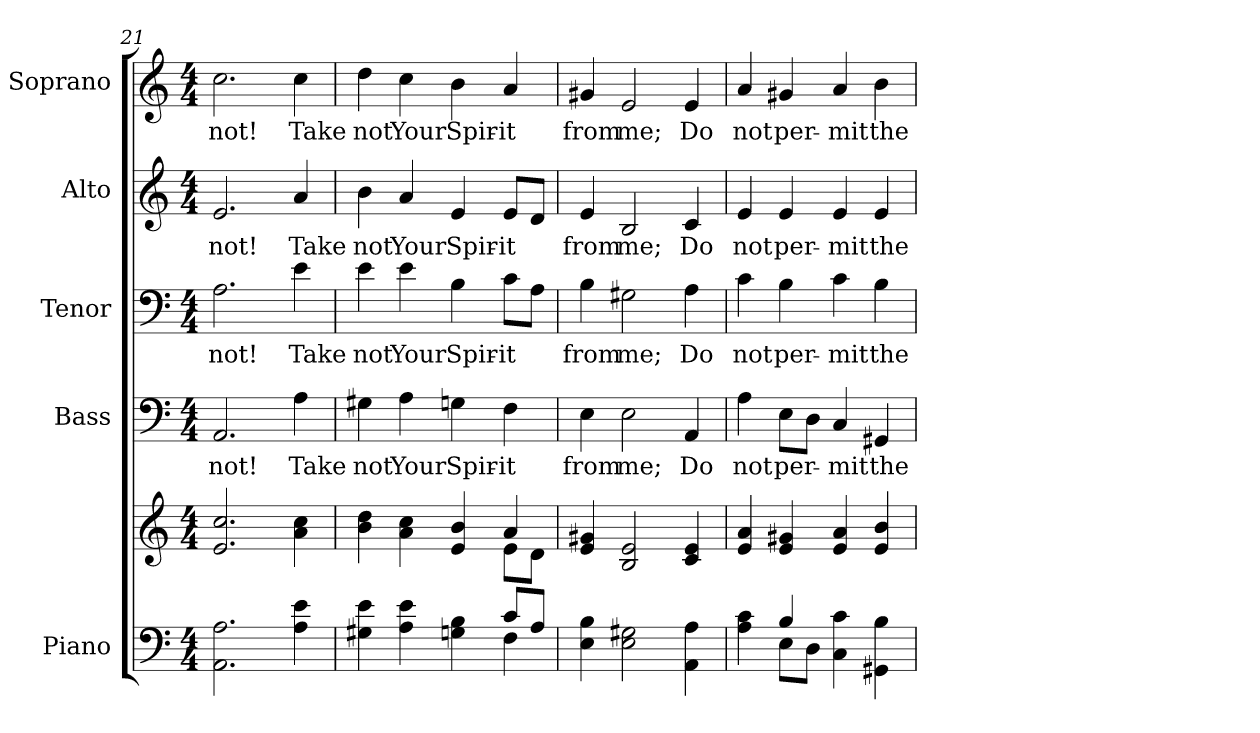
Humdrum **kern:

**kern	**kern	**kern	**text	**kern	**text	**kern	**text	**kern	**text
*part5	*part5	*part4	*part4	*part3	*part3	*part2	*part2	*part1	*part1
*staff6	*staff5	*staff4	*staff4	*staff3	*staff3	*staff2	*staff2	*staff1	*staff1
*I"Piano	*	*I"Bass	*	*I"Tenor	*	*I"Alto	*	*I"Soprano	*
*I'Pno.	*	*I'B.	*	*I'T.	*	*I'A.	*	*I'S.	*
!!LO:PB:g=z
*clefF4	*clefG2	*clefF4	*	*clefF4	*	*clefG2	*	*clefG2	*
*k[]	*k[]	*k[]	*	*k[]	*	*k[]	*	*k[]	*
*C:	*C:	*C:	*	*C:	*	*C:	*	*C:	*
*M4/4	*M4/4	*M4/4	*	*M4/4	*	*M4/4	*	*M4/4	*
=21	=21	=21	=21	=21	=21	=21	=21	=21	=21
!	!	!	!LO:LY:b:color=#000000	!	!	!	!	!	!
!	!	!	!	!	!LO:LY:b:color=#000000	!	!	!	!
!	!	!	!	!	!	!	!LO:LY:b:color=#000000	!	!
!	!	!	!	!	!	!	!	!	!LO:LY:b:color=#000000
2.AAi\ 2.Ai	2.ei/ 2.cci	2.AAi/	not!	2.Ai\	not!	2.ei/	not!	2.cci\	not!
!	!	!	!LO:LY:b:color=#000000	!	!	!	!	!	!
!	!	!	!	!	!LO:LY:b:color=#000000	!	!	!	!
!	!	!	!	!	!	!	!LO:LY:b:color=#000000	!	!
!	!	!	!	!	!	!	!	!	!LO:LY:b:color=#000000
4Ai\ 4ei	4ai\ 4cci	4Ai\	Take	4ei\	Take	4ai/	Take	4cci\	Take
=22	=22	=22	=22	=22	=22	=22	=22	=22	=22
*^	*^	*	*	*	*	*	*	*	*
!	!	!	!	!	!LO:LY:b:color=#000000	!	!	!	!	!	!
!	!	!	!	!	!	!	!LO:LY:b:color=#000000	!	!	!	!
!	!	!	!	!	!	!	!	!	!LO:LY:b:color=#000000	!	!
!	!	!	!	!	!	!	!	!	!	!	!LO:LY:b:color=#000000
4G#Xi\ 4ei	2ryy	4bi\ 4ddi	2ryy	4G#Xi\	not	4ei\	not	4bi\	not	4ddi\	not
!	!	!	!	!	!LO:LY:b:color=#000000	!	!	!	!	!	!
!	!	!	!	!	!	!	!LO:LY:b:color=#000000	!	!	!	!
!	!	!	!	!	!	!	!	!	!LO:LY:b:color=#000000	!	!
!	!	!	!	!	!	!	!	!	!	!	!LO:LY:b:color=#000000
4Ai\ 4ei	.	4ai\ 4cci	.	4Ai\	Your	4ei\	Your	4ai/	Your	4cci\	Your
!	!	!	!	!	!LO:LY:b:color=#000000	!	!	!	!	!	!
!	!	!	!	!	!	!	!LO:LY:b:color=#000000	!	!	!	!
!	!	!	!	!	!	!	!	!	!LO:LY:b:color=#000000	!	!
!	!	!	!	!	!	!	!	!	!	!	!LO:LY:b:color=#000000
4Gni\ 4Bi	4ryy	4ei/ 4bi	4ryy	4Gni\	Spir-	4Bi\	Spir-	4ei/	Spir-	4bi\	Spir-
!	!	!	!	!	!LO:LY:b:color=#000000	!	!	!	!	!	!
!	!	!	!	!	!	!	!LO:LY:b:color=#000000	!	!	!	!
!	!	!	!	!	!	!	!	!	!LO:LY:b:color=#000000	!	!
!	!	!	!	!	!	!	!	!	!	!	!LO:LY:b:color=#000000
8ci/L	4Fi\	4ai/	8ei\L	4Fi\	-it	8ci\L	-it	8ei/L	-it	4ai/	-it
8Ai/J	.	.	8di\J	.	.	8Ai\J	.	8di/J	.	.	.
*v	*v	*	*	*	*	*	*	*	*	*	*
*	*v	*v	*	*	*	*	*	*	*	*
=23	=23	=23	=23	=23	=23	=23	=23	=23	=23
*	*^	*	*	*	*	*	*	*	*
!	!	!	!	!LO:LY:b:color=#000000	!	!	!	!	!	!
*	*v	*v	*	*	*	*	*	*	*	*
*	*^	*	*	*	*	*	*	*	*
!	!	!	!	!	!	!LO:LY:b:color=#000000	!	!	!	!
*	*v	*v	*	*	*	*	*	*	*	*
*	*^	*	*	*	*	*	*	*	*
!	!	!	!	!	!	!	!	!LO:LY:b:color=#000000	!	!
*	*v	*v	*	*	*	*	*	*	*	*
*	*^	*	*	*	*	*	*	*	*
!	!	!	!	!	!	!	!	!	!	!LO:LY:b:color=#000000
*	*v	*v	*	*	*	*	*	*	*	*
4Ei\ 4Bi	4ei/ 4g#Xi	4Ei\	from	4Bi\	from	4ei/	from	4g#Xi/	from
!	!	!	!LO:LY:b:color=#000000	!	!	!	!	!	!
!	!	!	!	!	!LO:LY:b:color=#000000	!	!	!	!
!	!	!	!	!	!	!	!LO:LY:b:color=#000000	!	!
!	!	!	!	!	!	!	!	!	!LO:LY:b:color=#000000
2Ei\ 2G#Xi	2Bi/ 2ei	2Ei\	me;	2G#Xi\	me;	2Bi/	me;	2ei/	me;
!	!	!	!LO:LY:b:color=#000000	!	!	!	!	!	!
!	!	!	!	!	!LO:LY:b:color=#000000	!	!	!	!
!	!	!	!	!	!	!	!LO:LY:b:color=#000000	!	!
!	!	!	!	!	!	!	!	!	!LO:LY:b:color=#000000
4AAi\ 4Ai	4ci/ 4ei	4AAi/	Do	4Ai\	Do	4ci/	Do	4ei/	Do
!!LO:PB:g=z
=24	=24	=24	=24	=24	=24	=24	=24	=24	=24
*^	*	*	*	*	*	*	*	*	*
!	!	!	!	!LO:LY:b:color=#000000	!	!	!	!	!	!
!	!	!	!	!	!	!LO:LY:b:color=#000000	!	!	!	!
!	!	!	!	!	!	!	!	!LO:LY:b:color=#000000	!	!
!	!	!	!	!	!	!	!	!	!	!LO:LY:b:color=#000000
4Ai\ 4ci	4ryy	4ei/ 4ai	4Ai\	not	4ci\	not	4ei/	not	4ai/	not
!	!	!	!	!LO:LY:b:color=#000000	!	!	!	!	!	!
!	!	!	!	!	!	!LO:LY:b:color=#000000	!	!	!	!
!	!	!	!	!	!	!	!	!LO:LY:b:color=#000000	!	!
!	!	!	!	!	!	!	!	!	!	!LO:LY:b:color=#000000
4Bi/	8Ei\L	4ei/ 4g#Xi	8Ei\L	per-	4Bi\	per-	4ei/	per-	4g#Xi/	per-
.	8Di\J	.	8Di\J	.	.	.	.	.	.	.
!	!	!	!	!LO:LY:b:color=#000000	!	!	!	!	!	!
!	!	!	!	!	!	!LO:LY:b:color=#000000	!	!	!	!
!	!	!	!	!	!	!	!	!LO:LY:b:color=#000000	!	!
!	!	!	!	!	!	!	!	!	!	!LO:LY:b:color=#000000
4Ci\ 4ci	2ryy	4ei/ 4ai	4Ci/	-mit	4ci\	-mit	4ei/	-mit	4ai/	-mit
!	!	!	!	!LO:LY:b:color=#000000	!	!	!	!	!	!
!	!	!	!	!	!	!LO:LY:b:color=#000000	!	!	!	!
!	!	!	!	!	!	!	!	!LO:LY:b:color=#000000	!	!
!	!	!	!	!	!	!	!	!	!	!LO:LY:b:color=#000000
4GG#Xi\ 4Bi	.	4ei/ 4bi	4GG#Xi/	the	4Bi\	the	4ei/	the	4bi\	the
*v	*v	*	*	*	*	*	*	*	*	*
=	=	=	=	=	=	=	=	=	=
*-	*-	*-	*-	*-	*-	*-	*-	*-	*-
